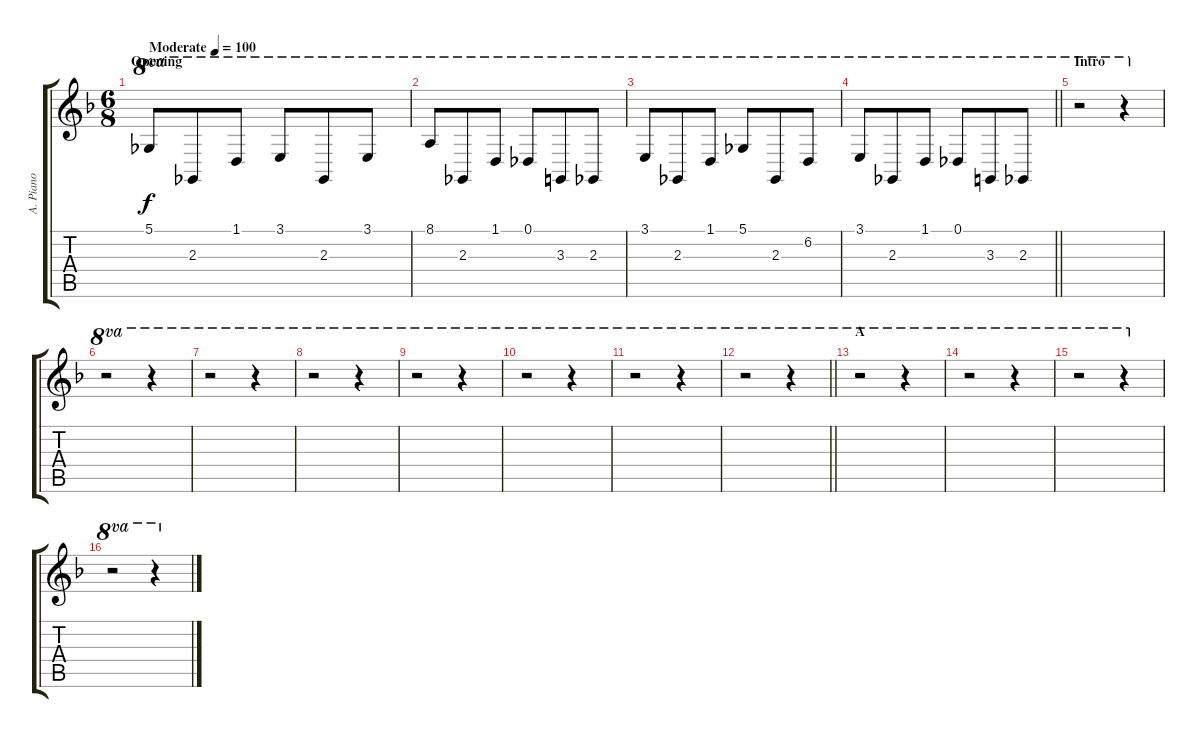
\track ("A. Piano" "A. Piano") {instrument acousticgrandpiano}
\staff {score tabs}
\tuning (Db4 Ab3 E3 B2 Gb2 B1) {hide}
\ts (6 8)
\section ("" "Opening")
\tempo (100 "Moderate")
\clef g2
\ks f
5.1.8{ot 8va dy f instrument acousticgrandpiano} 2.3.8{ot 8va} 1.1.8{ot 8va} 3.1.8{ot 8va} 2.3.8{ot 8va} 3.1.8{ot 8va} |
8.1.8{ot 8va} 2.3.8{ot 8va} 1.1.8{ot 8va} 0.1.8{ot 8va} 3.3.8{ot 8va} 2.3.8{ot 8va} |
3.1.8{ot 8va} 2.3.8{ot 8va} 1.1.8{ot 8va} 5.1.8{ot 8va} 2.3.8{ot 8va} 6.2.8{ot 8va} |
\barLineRight lightlight
3.1.8{ot 8va} 2.3.8{ot 8va} 1.1.8{ot 8va} 0.1.8{ot 8va} 3.3.8{ot 8va} 2.3.8{ot 8va} |
\section ("" "Intro")
r.2{ot 8va} r.4{ot 8va} |
r.2{ot 8va} r.4{ot 8va} |
r.2{ot 8va} r.4{ot 8va} |
r.2{ot 8va} r.4{ot 8va} |
r.2{ot 8va} r.4{ot 8va} |
r.2{ot 8va} r.4{ot 8va} |
r.2{ot 8va} r.4{ot 8va} |
\barLineRight lightlight
r.2{ot 8va} r.4{ot 8va} |
\section ("" "A")
r.2{ot 8va} r.4{ot 8va} |
r.2{ot 8va} r.4{ot 8va} |
r.2{ot 8va} r.4{ot 8va} |
r.2{ot 8va} r.4{ot 8va}
